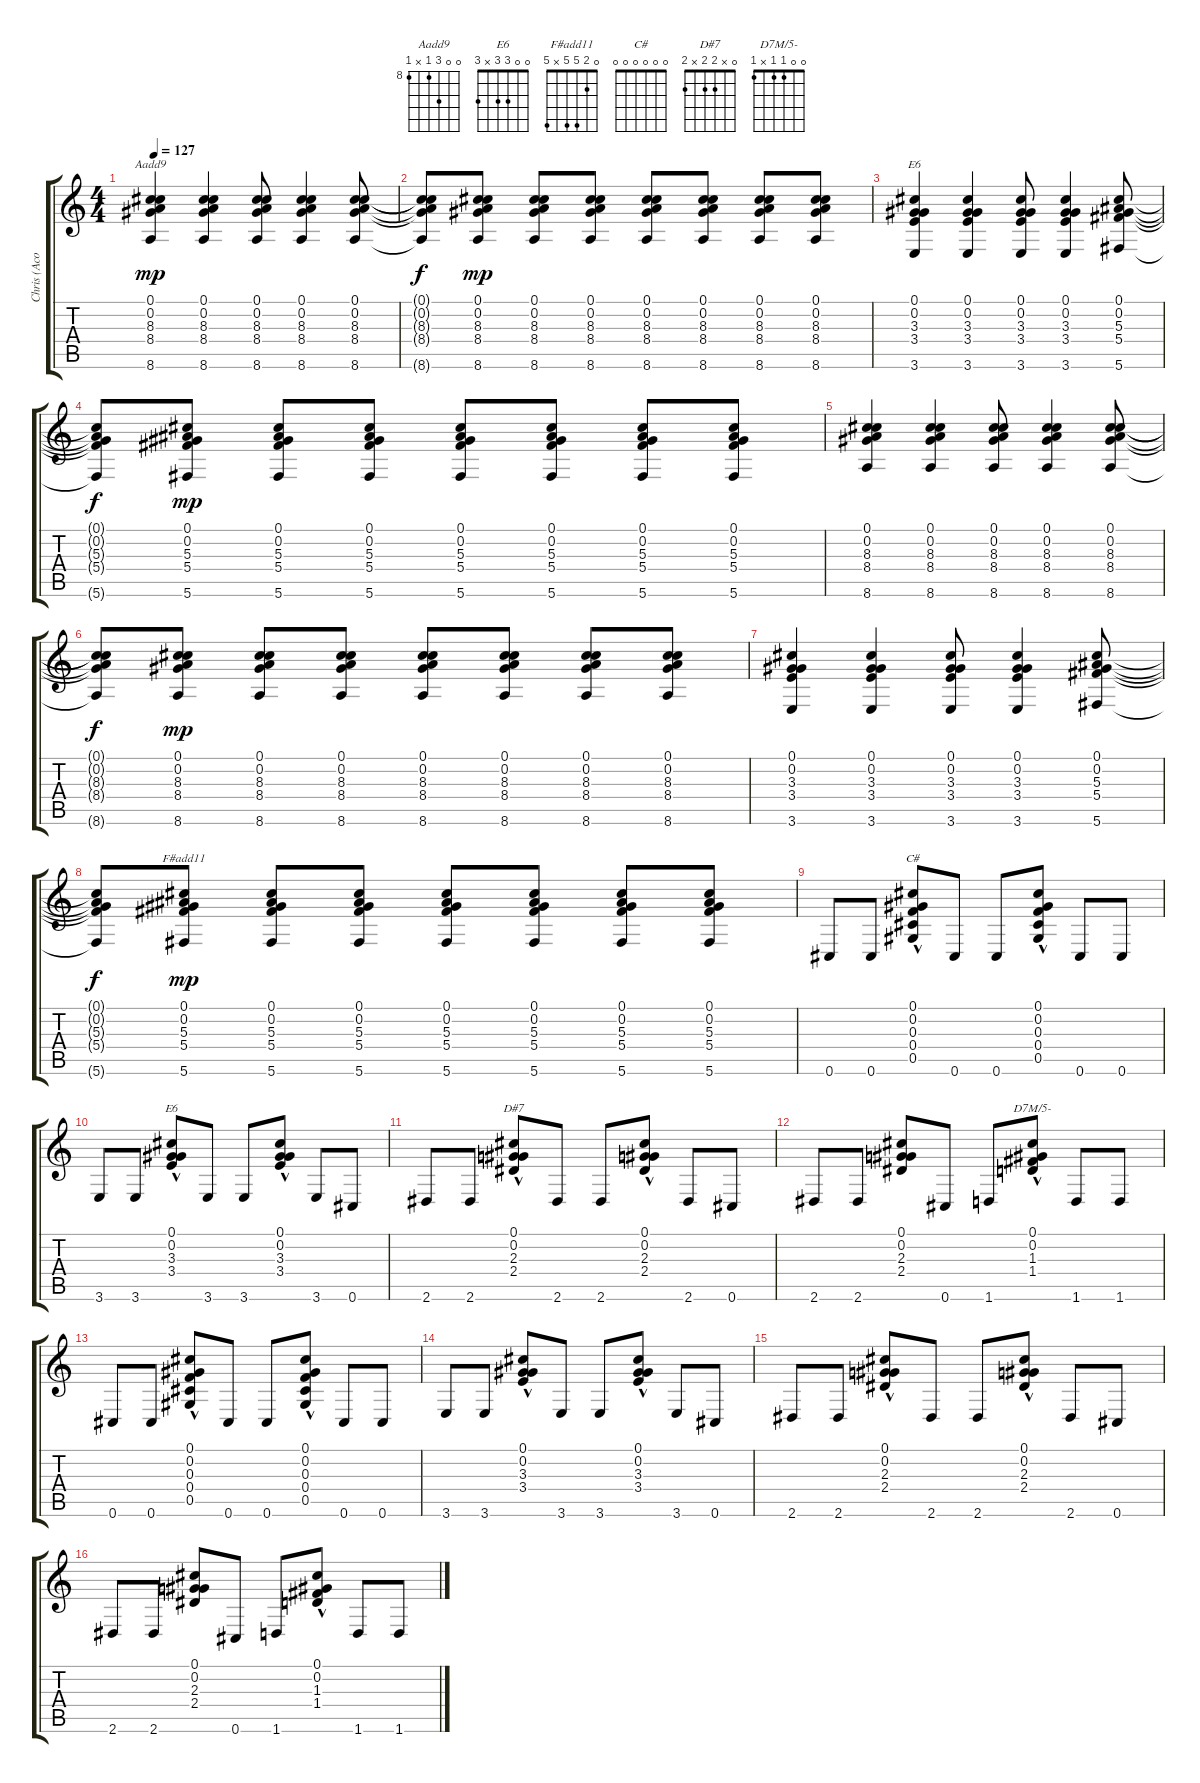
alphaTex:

\track ("Chris (Acoustic 2 Overdub) See Above" "Chris (Aco") {instrument acousticguitarnylon}
\staff {score tabs}
\tuning (Db4 Ab3 F3 Db3 Ab2 Db2) {hide}
\chord ("Aadd9" 0 0 10 8 x 8) {firstfret 8}
\chord ("E6" 0 2 3 3 x 3)
\chord ("F#add11" 0 2 5 5 x 5)
\chord ("C#" 0 0 0 0 0 0)
\chord ("E6" 0 0 3 3 x 3)
\chord ("D#7" 0 x 2 2 x 2)
\chord ("D7M/5-" 0 0 1 1 x 1)
\ts (4 4)
\tempo 127
\clef g2
\ks c
(0.1 0.2 8.3 8.4 8.6).4{ch "Aadd9" dy mp} (0.1 0.2 8.3 8.4 8.6).4 (0.1 0.2 8.3 8.4 8.6).8 (0.1 0.2 8.3 8.4 8.6).4 (0.1 0.2 8.3 8.4 8.6).8 |
(0.1{t} 0.2{t} 8.3{t} 8.4{t} 8.6{t}).8{dy f} (0.1 0.2 8.3 8.4 8.6).8{dy mp} (0.1 0.2 8.3 8.4 8.6).8 (0.1 0.2 8.3 8.4 8.6).8 (0.1 0.2 8.3 8.4 8.6).8 (0.1 0.2 8.3 8.4 8.6).8 (0.1 0.2 8.3 8.4 8.6).8 (0.1 0.2 8.3 8.4 8.6).8 |
(0.1 0.2 3.3 3.4 3.6).4{ch "E6"} (0.1 0.2 3.3 3.4 3.6).4 (0.1 0.2 3.3 3.4 3.6).8 (0.1 0.2 3.3 3.4 3.6).4 (0.1 0.2 5.3 5.4 5.6).8 |
(0.1{t} 0.2{t} 5.3{t} 5.4{t} 5.6{t}).8{dy f} (0.1 0.2 5.3 5.4 5.6).8{dy mp} (0.1 0.2 5.3 5.4 5.6).8 (0.1 0.2 5.3 5.4 5.6).8 (0.1 0.2 5.3 5.4 5.6).8 (0.1 0.2 5.3 5.4 5.6).8 (0.1 0.2 5.3 5.4 5.6).8 (0.1 0.2 5.3 5.4 5.6).8 |
(0.1 0.2 8.3 8.4 8.6).4 (0.1 0.2 8.3 8.4 8.6).4 (0.1 0.2 8.3 8.4 8.6).8 (0.1 0.2 8.3 8.4 8.6).4 (0.1 0.2 8.3 8.4 8.6).8 |
(0.1{t} 0.2{t} 8.3{t} 8.4{t} 8.6{t}).8{dy f} (0.1 0.2 8.3 8.4 8.6).8{dy mp} (0.1 0.2 8.3 8.4 8.6).8 (0.1 0.2 8.3 8.4 8.6).8 (0.1 0.2 8.3 8.4 8.6).8 (0.1 0.2 8.3 8.4 8.6).8 (0.1 0.2 8.3 8.4 8.6).8 (0.1 0.2 8.3 8.4 8.6).8 |
(0.1 0.2 3.3 3.4 3.6).4 (0.1 0.2 3.3 3.4 3.6).4 (0.1 0.2 3.3 3.4 3.6).8 (0.1 0.2 3.3 3.4 3.6).4 (0.1 0.2 5.3 5.4 5.6).8 |
(0.1{t} 0.2{t} 5.3{t} 5.4{t} 5.6{t}).8{dy f} (0.1 0.2 5.3 5.4 5.6).8{ch "F#add11" dy mp} (0.1 0.2 5.3 5.4 5.6).8 (0.1 0.2 5.3 5.4 5.6).8 (0.1 0.2 5.3 5.4 5.6).8 (0.1 0.2 5.3 5.4 5.6).8 (0.1 0.2 5.3 5.4 5.6).8 (0.1 0.2 5.3 5.4 5.6).8 |
0.6.8 0.6.8 (0.1{hac} 0.2{hac} 0.3{hac} 0.4{hac} 0.5).8{ch "C#"} 0.6.8 0.6.8 (0.1{hac} 0.2{hac} 0.3{hac} 0.4{hac} 0.5).8 0.6.8 0.6.8 |
3.6.8 3.6.8 (0.1{hac} 0.2{hac} 3.3{hac} 3.4{hac}).8{ch "E6"} 3.6.8 3.6.8 (0.1{hac} 0.2{hac} 3.3{hac} 3.4{hac}).8 3.6.8 0.6.8 |
2.6.8 2.6.8 (0.1{hac} 0.2{hac} 2.3{hac} 2.4{hac}).8{ch "D#7"} 2.6.8 2.6.8 (0.1{hac} 0.2{hac} 2.3{hac} 2.4{hac}).8 2.6.8 0.6.8 |
2.6.8 2.6.8 (0.1 0.2 2.3 2.4).8 0.6.8 1.6.8 (0.1{hac} 0.2{hac} 1.3{hac} 1.4).8{ch "D7M/5-"} 1.6.8 1.6.8 |
0.6.8 0.6.8 (0.1{hac} 0.2{hac} 0.3{hac} 0.4{hac} 0.5).8 0.6.8 0.6.8 (0.1{hac} 0.2{hac} 0.3{hac} 0.4{hac} 0.5).8 0.6.8 0.6.8 |
3.6.8 3.6.8 (0.1{hac} 0.2{hac} 3.3{hac} 3.4{hac}).8 3.6.8 3.6.8 (0.1{hac} 0.2{hac} 3.3{hac} 3.4{hac}).8 3.6.8 0.6.8 |
2.6.8 2.6.8 (0.1{hac} 0.2{hac} 2.3{hac} 2.4{hac}).8 2.6.8 2.6.8 (0.1{hac} 0.2{hac} 2.3{hac} 2.4{hac}).8 2.6.8 0.6.8 |
2.6.8 2.6.8 (0.1 0.2 2.3 2.4).8 0.6.8 1.6.8 (0.1{hac} 0.2{hac} 1.3{hac} 1.4).8 1.6.8 1.6.8
